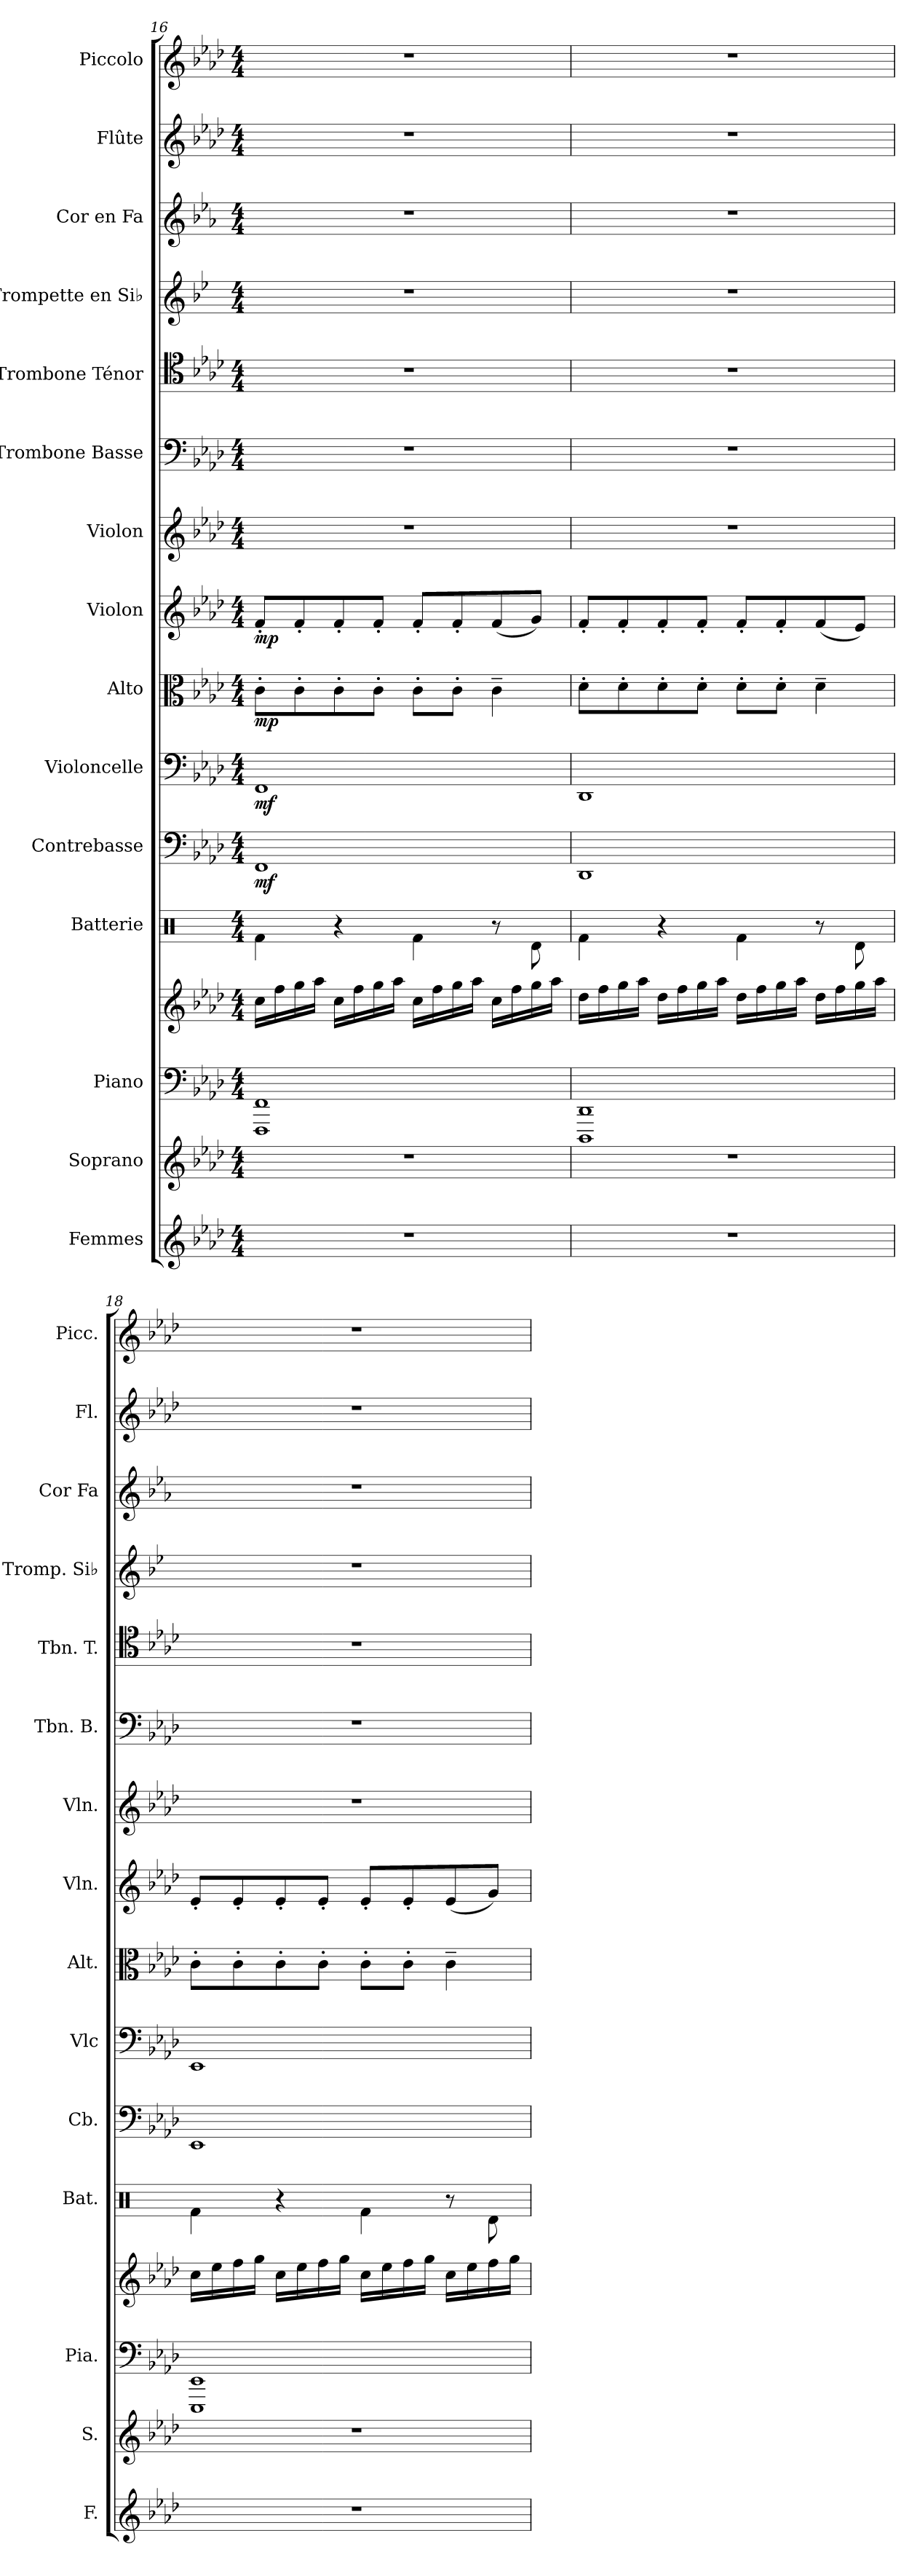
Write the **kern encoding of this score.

**kern	**kern	**kern	**kern	**dynam	**kern	**kern	**dynam	**kern	**dynam	**kern	**dynam	**kern	**dynam	**kern	**kern	**kern	**kern	**kern	**kern	**kern
*part15	*part14	*part13	*part13	*part13	*part12	*part11	*part11	*part10	*part10	*part9	*part9	*part8	*part8	*part7	*part6	*part5	*part4	*part3	*part2	*part1
*staff16	*staff15	*staff14	*staff13	*staff13/14	*staff12	*staff11	*staff11	*staff10	*staff10	*staff9	*staff9	*staff8	*staff8	*staff7	*staff6	*staff5	*staff4	*staff3	*staff2	*staff1
*I"Femmes	*I"Soprano	*I"Piano	*	*	*I"Batterie	*I"Contrebasse	*	*I"Violoncelle	*	*I"Alto	*	*I"Violon	*	*I"Violon	*I"Trombone Basse	*I"Trombone Ténor	*I"Trompette en Si♭	*I"Cor en Fa	*I"Flûte	*I"Piccolo
*I'F.	*I'S.	*I'Pia.	*	*	*I'Bat.	*I'Cb.	*	*I'Vlc	*	*I'Alt.	*	*I'Vln.	*	*I'Vln.	*I'Tbn. B.	*I'Tbn. T.	*I'Tromp. Si♭	*I'Cor Fa	*I'Fl.	*I'Picc.
!!LO:PB:g=z
*clefG2	*clefG2	*clefF4	*clefG2	*	*clefX	*clefF4	*	*clefF4	*	*clefC3	*	*clefG2	*	*clefG2	*clefF4	*clefC4	*clefG2	*clefG2	*clefG2	*clefG2
*	*	*	*	*	*	*ITrd7c12	*	*	*	*	*	*	*	*	*	*	*ITrd1c2	*ITrd4c7	*	*ITrd-7c-12
*k[b-e-a-d-]	*k[b-e-a-d-]	*k[b-e-a-d-]	*k[b-e-a-d-]	*	*k[]	*k[b-e-a-d-]	*	*k[b-e-a-d-]	*	*k[b-e-a-d-]	*	*k[b-e-a-d-]	*	*k[b-e-a-d-]	*k[b-e-a-d-]	*k[b-e-a-d-]	*k[b-e-a-d-]	*k[b-e-a-d-]	*k[b-e-a-d-]	*k[b-e-a-d-]
*M4/4	*M4/4	*M4/4	*M4/4	*	*M4/4	*M4/4	*	*M4/4	*	*M4/4	*	*M4/4	*	*M4/4	*M4/4	*M4/4	*M4/4	*M4/4	*M4/4	*M4/4
=16	=16	=16	=16	=16	=16	=16	=16	=16	=16	=16	=16	=16	=16	=16	=16	=16	=16	=16	=16	=16
!	!	!	!	!LO:DY:b=2	!	!	!	!	!	!	!	!	!	!	!	!	!	!	!	!
!	!	!	!	!LO:DY:n=1:b	!	!	!LO:DY:b	!	!LO:DY:b	!	!LO:DY:b	!	!LO:DY:b	!	!	!	!	!	!	!
1r	1r	1FFF 1FF	16cc\LL	mf mf	4Rf\	1FFF	mf	1FF	mf	8c'\L	mp	8f'/L	mp	1r	1r	1r	1r	1r	1r	1r
.	.	.	16ff\	.	.	.	.	.	.	.	.	.	.	.	.	.	.	.	.	.
.	.	.	16gg\	.	.	.	.	.	.	8c'\	.	8f'/	.	.	.	.	.	.	.	.
.	.	.	16aa-\JJ	.	.	.	.	.	.	.	.	.	.	.	.	.	.	.	.	.
.	.	.	16cc\LL	.	4r	.	.	.	.	8c'\	.	8f'/	.	.	.	.	.	.	.	.
.	.	.	16ff\	.	.	.	.	.	.	.	.	.	.	.	.	.	.	.	.	.
.	.	.	16gg\	.	.	.	.	.	.	8c'\J	.	8f'/J	.	.	.	.	.	.	.	.
.	.	.	16aa-\JJ	.	.	.	.	.	.	.	.	.	.	.	.	.	.	.	.	.
.	.	.	16cc\LL	.	4Rf\	.	.	.	.	8c'\L	.	8f'/L	.	.	.	.	.	.	.	.
.	.	.	16ff\	.	.	.	.	.	.	.	.	.	.	.	.	.	.	.	.	.
.	.	.	16gg\	.	.	.	.	.	.	8c'\J	.	8f'/	.	.	.	.	.	.	.	.
.	.	.	16aa-\JJ	.	.	.	.	.	.	.	.	.	.	.	.	.	.	.	.	.
.	.	.	16cc\LL	.	8r	.	.	.	.	4c~\	.	(<8f/	.	.	.	.	.	.	.	.
.	.	.	16ff\	.	.	.	.	.	.	.	.	.	.	.	.	.	.	.	.	.
.	.	.	16gg\	.	8Rd\	.	.	.	.	.	.	8g/J)	.	.	.	.	.	.	.	.
.	.	.	16aa-\JJ	.	.	.	.	.	.	.	.	.	.	.	.	.	.	.	.	.
=17	=17	=17	=17	=17	=17	=17	=17	=17	=17	=17	=17	=17	=17	=17	=17	=17	=17	=17	=17	=17
1r	1r	1DDD- 1DD-	16dd-\LL	.	4Rf\	1DDD-	.	1DD-	.	8d-'\L	.	8f'/L	.	1r	1r	1r	1r	1r	1r	1r
.	.	.	16ff\	.	.	.	.	.	.	.	.	.	.	.	.	.	.	.	.	.
.	.	.	16gg\	.	.	.	.	.	.	8d-'\	.	8f'/	.	.	.	.	.	.	.	.
.	.	.	16aa-\JJ	.	.	.	.	.	.	.	.	.	.	.	.	.	.	.	.	.
.	.	.	16dd-\LL	.	4r	.	.	.	.	8d-'\	.	8f'/	.	.	.	.	.	.	.	.
.	.	.	16ff\	.	.	.	.	.	.	.	.	.	.	.	.	.	.	.	.	.
.	.	.	16gg\	.	.	.	.	.	.	8d-'\J	.	8f'/J	.	.	.	.	.	.	.	.
.	.	.	16aa-\JJ	.	.	.	.	.	.	.	.	.	.	.	.	.	.	.	.	.
.	.	.	16dd-\LL	.	4Rf\	.	.	.	.	8d-'\L	.	8f'/L	.	.	.	.	.	.	.	.
.	.	.	16ff\	.	.	.	.	.	.	.	.	.	.	.	.	.	.	.	.	.
.	.	.	16gg\	.	.	.	.	.	.	8d-'\J	.	8f'/	.	.	.	.	.	.	.	.
.	.	.	16aa-\JJ	.	.	.	.	.	.	.	.	.	.	.	.	.	.	.	.	.
.	.	.	16dd-\LL	.	8r	.	.	.	.	4d-~\	.	(<8f/	.	.	.	.	.	.	.	.
.	.	.	16ff\	.	.	.	.	.	.	.	.	.	.	.	.	.	.	.	.	.
.	.	.	16gg\	.	8Rd\	.	.	.	.	.	.	8e-/J)	.	.	.	.	.	.	.	.
.	.	.	16aa-\JJ	.	.	.	.	.	.	.	.	.	.	.	.	.	.	.	.	.
=18	=18	=18	=18	=18	=18	=18	=18	=18	=18	=18	=18	=18	=18	=18	=18	=18	=18	=18	=18	=18
1r	1r	1EEE- 1EE-	16cc\LL	.	4Rf\	1EEE-	.	1EE-	.	8c'\L	.	8e-'/L	.	1r	1r	1r	1r	1r	1r	1r
.	.	.	16ee-\	.	.	.	.	.	.	.	.	.	.	.	.	.	.	.	.	.
.	.	.	16ff\	.	.	.	.	.	.	8c'\	.	8e-'/	.	.	.	.	.	.	.	.
.	.	.	16gg\JJ	.	.	.	.	.	.	.	.	.	.	.	.	.	.	.	.	.
.	.	.	16cc\LL	.	4r	.	.	.	.	8c'\	.	8e-'/	.	.	.	.	.	.	.	.
.	.	.	16ee-\	.	.	.	.	.	.	.	.	.	.	.	.	.	.	.	.	.
.	.	.	16ff\	.	.	.	.	.	.	8c'\J	.	8e-'/J	.	.	.	.	.	.	.	.
.	.	.	16gg\JJ	.	.	.	.	.	.	.	.	.	.	.	.	.	.	.	.	.
.	.	.	16cc\LL	.	4Rf\	.	.	.	.	8c'\L	.	8e-'/L	.	.	.	.	.	.	.	.
.	.	.	16ee-\	.	.	.	.	.	.	.	.	.	.	.	.	.	.	.	.	.
.	.	.	16ff\	.	.	.	.	.	.	8c'\J	.	8e-'/	.	.	.	.	.	.	.	.
.	.	.	16gg\JJ	.	.	.	.	.	.	.	.	.	.	.	.	.	.	.	.	.
.	.	.	16cc\LL	.	8r	.	.	.	.	4c~\	.	(<8e-/	.	.	.	.	.	.	.	.
.	.	.	16ee-\	.	.	.	.	.	.	.	.	.	.	.	.	.	.	.	.	.
.	.	.	16ff\	.	8Rd\	.	.	.	.	.	.	8g/J)	.	.	.	.	.	.	.	.
.	.	.	16gg\JJ	.	.	.	.	.	.	.	.	.	.	.	.	.	.	.	.	.
=	=	=	=	=	=	=	=	=	=	=	=	=	=	=	=	=	=	=	=	=
*-	*-	*-	*-	*-	*-	*-	*-	*-	*-	*-	*-	*-	*-	*-	*-	*-	*-	*-	*-	*-
